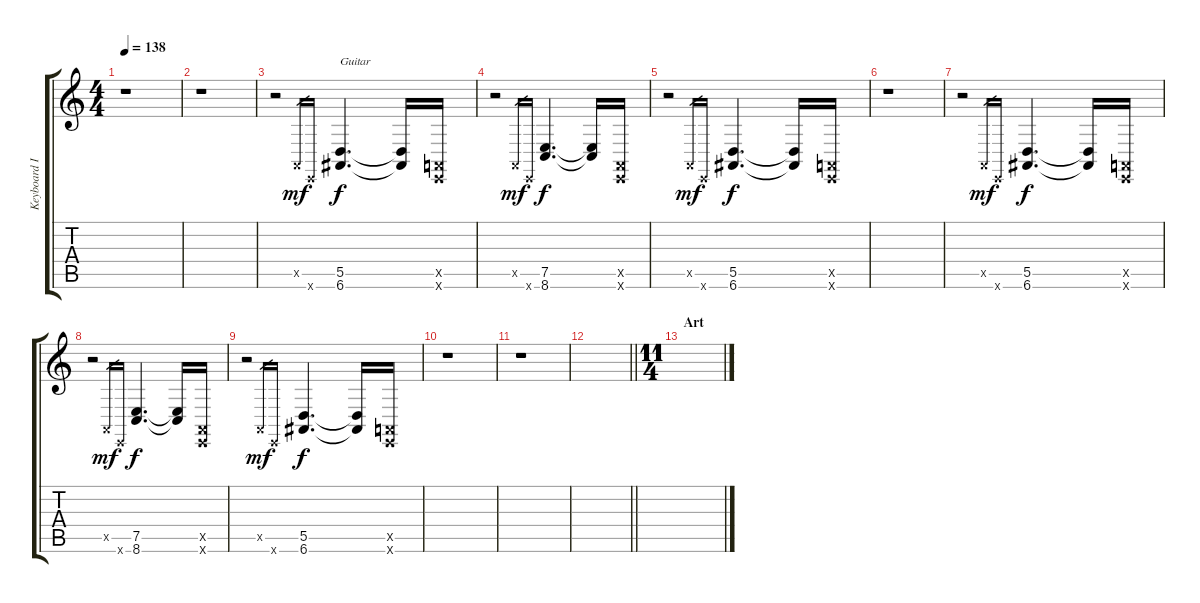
\track ("Keyboard I" "Keyboard I") {instrument stringensemble1}
\staff {score tabs}
\tuning (E4 B3 G3 D3 A2 E2) {hide}
\ts (4 4)
\tempo 138
\clef g2
\ks c
r.1{dy mf} |
r.1 |
r.2 0.5{x}.16{gr} 0.6{x}.16{gr} (5.5 6.6).4{d txt "Guitar" dy f volume 16 instrument distortionguitar} (5.5{t} 6.6{t}).16 (0.5{x} 0.6{x}).16 |
r.2 0.5{x}.16{gr dy mf} 0.6{x}.16{gr} (7.5 8.6).4{d dy f volume 16 instrument distortionguitar} (7.5{t} 8.6{t}).16 (0.5{x} 0.6{x}).16 |
r.2 0.5{x}.16{gr dy mf} 0.6{x}.16{gr} (5.5 6.6).4{d dy f volume 16 instrument distortionguitar} (5.5{t} 6.6{t}).16 (0.5{x} 0.6{x}).16 |
r.1 |
r.2 0.5{x}.16{gr dy mf} 0.6{x}.16{gr} (5.5 6.6).4{d dy f volume 16 instrument distortionguitar} (5.5{t} 6.6{t}).16 (0.5{x} 0.6{x}).16 |
r.2 0.5{x}.16{gr dy mf} 0.6{x}.16{gr} (7.5 8.6).4{d dy f volume 16 instrument distortionguitar} (7.5{t} 8.6{t}).16 (0.5{x} 0.6{x}).16 |
r.2 0.5{x}.16{gr dy mf} 0.6{x}.16{gr} (5.5 6.6).4{d dy f volume 16 instrument distortionguitar} (5.5{t} 6.6{t}).16 (0.5{x} 0.6{x}).16 |
r.1 |
r.1 |
\barLineRight lightlight
|
\ts (11 4)
\section ("" "Art")
